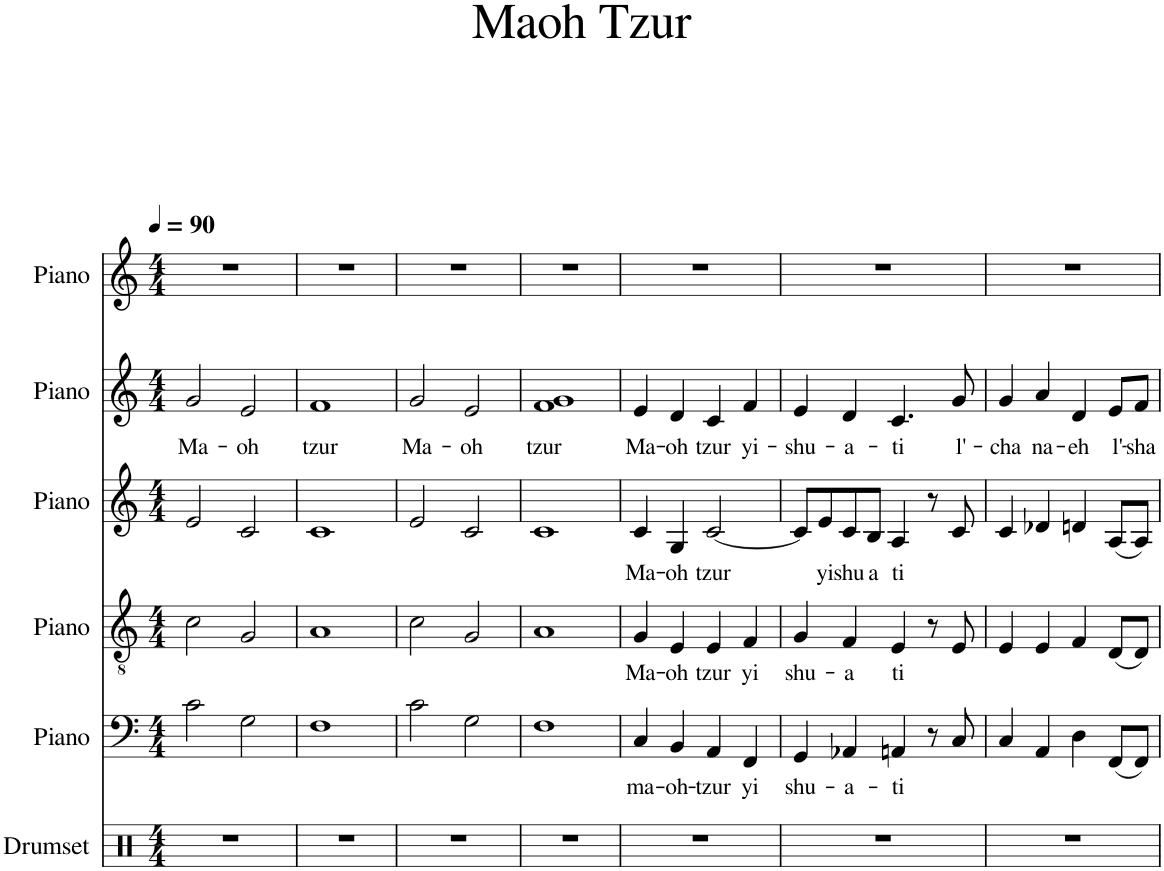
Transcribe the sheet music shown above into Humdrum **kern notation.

**kern	**kern	**text	**kern	**text	**kern	**text	**kern	**text	**kern
*part6	*part5	*part5	*part4	*part4	*part3	*part3	*part2	*part2	*part1
*staff6	*staff5	*staff5	*staff4	*staff4	*staff3	*staff3	*staff2	*staff2	*staff1
*I"Drumset	*I"Piano	*	*I"Piano	*	*I"Piano	*	*I"Piano	*	*I"Piano
*I'Drs.	*I'Pno.	*	*I'Pno.	*	*I'Pno.	*	*I'Pno.	*	*I'Pno.
*clefX	*clefF4	*	*clefGv2	*	*clefG2	*	*clefG2	*	*clefG2
*k[]	*k[]	*	*k[]	*	*k[]	*	*k[]	*	*k[]
*M4/4	*M4/4	*	*M4/4	*	*M4/4	*	*M4/4	*	*M4/4
*MM90	*MM90	*	*MM90	*	*MM90	*	*MM90	*	*MM90
=1	=1	=1	=1	=1	=1	=1	=1	=1	=1
!	!	!	!	!	!	!	!	!LO:LY:b	!
1r	2c\	.	2c\	.	2e/	.	2g/	Ma-	1r
!	!	!	!	!	!	!	!	!LO:LY:b	!
.	2G\	.	2G/	.	2c/	.	2e/	-oh	.
=2	=2	=2	=2	=2	=2	=2	=2	=2	=2
!	!	!	!	!	!	!	!	!LO:LY:b	!
1r	1F	.	1A	.	1c	.	1f	tzur	1r
=3	=3	=3	=3	=3	=3	=3	=3	=3	=3
!	!	!	!	!	!	!	!	!LO:LY:b	!
1r	2c\	.	2c\	.	2e/	.	2g/	Ma-	1r
!	!	!	!	!	!	!	!	!LO:LY:b	!
.	2G\	.	2G/	.	2c/	.	2e/	-oh	.
=4	=4	=4	=4	=4	=4	=4	=4	=4	=4
!	!	!	!	!	!	!	!	!LO:LY:b	!
1r	1F	.	1A	.	1c	.	1f 1g	tzur	1r
=5	=5	=5	=5	=5	=5	=5	=5	=5	=5
!	!	!LO:LY:b	!	!LO:LY:b	!	!LO:LY:b	!	!LO:LY:b	!
1r	4C/	ma-	4G/	Ma-	4c/	Ma-	4e/	Ma-	1r
!	!	!LO:LY:b	!	!LO:LY:b	!	!LO:LY:b	!	!LO:LY:b	!
.	4BB/	-oh-	4E/	-oh	4G/	-oh	4d/	-oh	.
!	!	!LO:LY:b	!	!LO:LY:b	!	!LO:LY:b	!	!LO:LY:b	!
.	4AA/	-tzur	4E/	tzur	[2c/	tzur	4c/	tzur	.
!	!	!LO:LY:b	!	!LO:LY:b	!	!	!	!LO:LY:b	!
.	4FF/	yi	4F/	yi	.	.	4f/	yi-	.
=6	=6	=6	=6	=6	=6	=6	=6	=6	=6
!	!	!LO:LY:b	!	!LO:LY:b	!	!	!	!LO:LY:b	!
1r	4GG/	shu-	4G/	shu-	8c/L]	.	4e/	-shu-	1r
!	!	!	!	!	!	!LO:LY:b	!	!	!
.	.	.	.	.	8e/	yi	.	.	.
!	!	!LO:LY:b	!	!LO:LY:b	!	!LO:LY:b	!	!LO:LY:b	!
.	4AA-X/	-a-	4F/	-a	8c/	shu	4d/	-a-	.
!	!	!	!	!	!	!LO:LY:b	!	!	!
.	.	.	.	.	8B/J	a	.	.	.
!	!	!LO:LY:b	!	!LO:LY:b	!	!LO:LY:b	!	!LO:LY:b	!
.	4AAn/	-ti	4E/	ti	4A/	ti	4.c/	-ti	.
.	8r	.	8r	.	8r	.	.	.	.
!	!	!	!	!	!	!	!	!LO:LY:b	!
.	8C/	.	8E/	.	8c/	.	8g/	l'-	.
=7	=7	=7	=7	=7	=7	=7	=7	=7	=7
!	!	!	!	!	!	!	!	!LO:LY:b	!
1r	4C/	.	4E/	.	4c/	.	4g/	-cha	1r
!	!	!	!	!	!	!	!	!LO:LY:b	!
.	4AA/	.	4E/	.	4d-X/	.	4a/	na-	.
!	!	!	!	!	!	!	!	!LO:LY:b	!
.	4D\	.	4F/	.	4dn/	.	4d/	-eh	.
!	!	!	!	!	!	!	!	!LO:LY:b	!
.	(8FF/L	.	(8D/L	.	(8A/L	.	8e/L	l'-	.
!	!	!	!	!	!	!	!	!LO:LY:b	!
.	8FF/J)	.	8D/J)	.	8A/J)	.	8f/J	-sha	.
=	=	=	=	=	=	=	=	=	=
*-	*-	*-	*-	*-	*-	*-	*-	*-	*-
